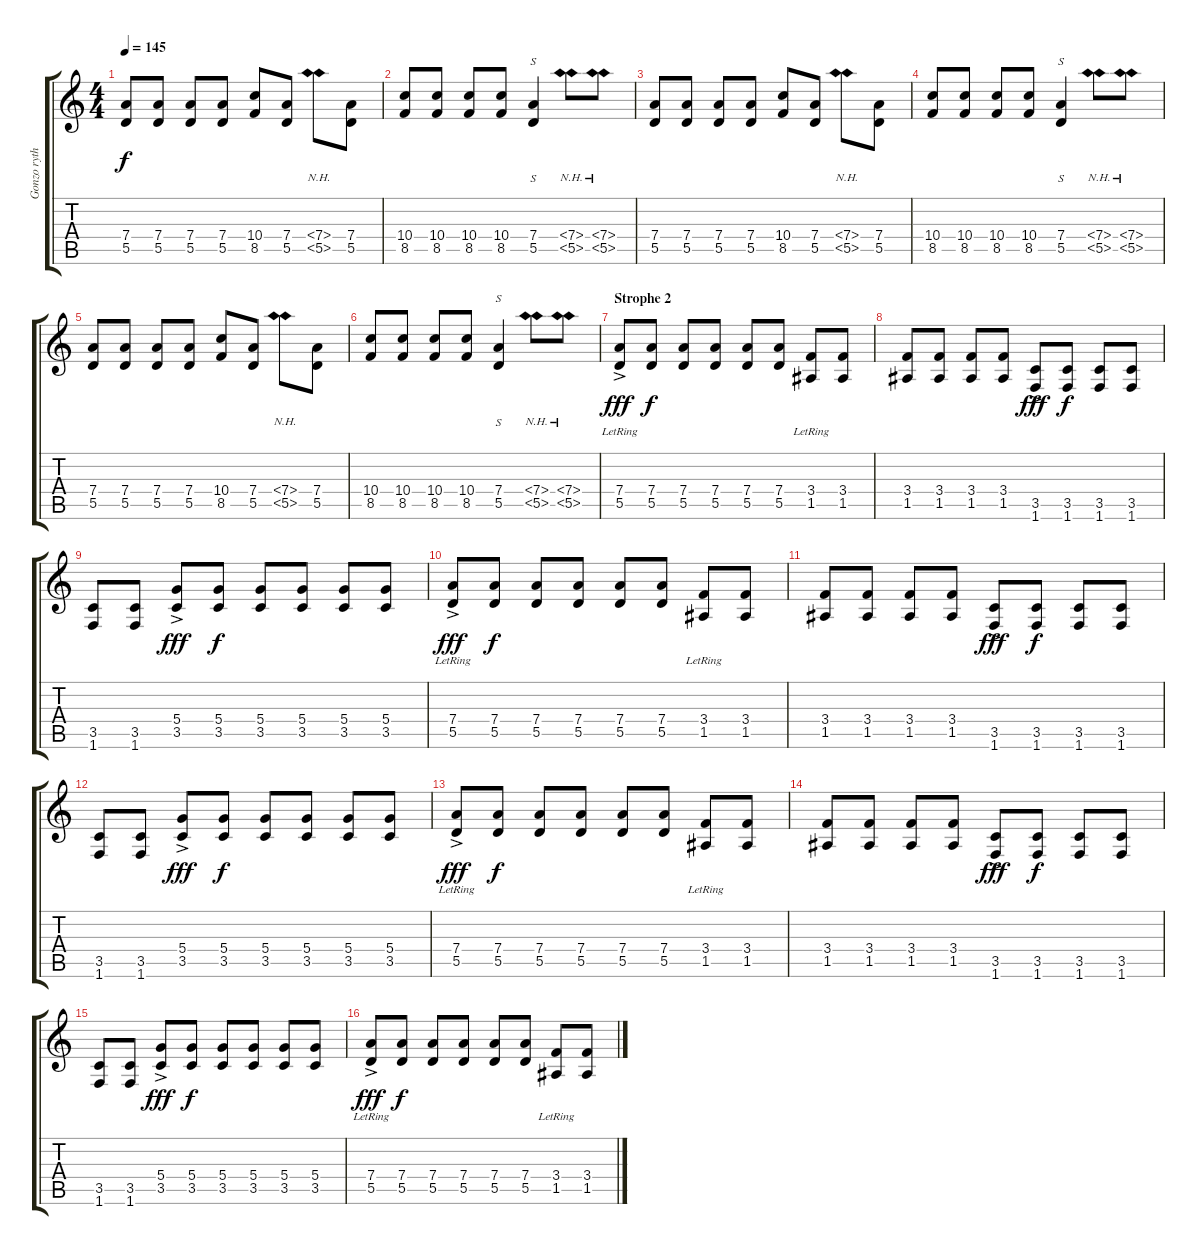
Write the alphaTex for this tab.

\track ("Gonzo rythmguitar" "Gonzo ryth") {instrument distortionguitar}
\staff {score tabs}
\tuning (E4 B3 G3 D3 A2 E2) {hide}
\ts (4 4)
\tempo 145
\clef g2
\ks c
(7.4 5.5).8{dy f} (7.4 5.5).8 (7.4 5.5).8 (7.4 5.5).8 (10.4 8.5).8 (7.4 5.5).8 (7.4{nh} 5.5{nh}).8 (7.4 5.5).8 |
(10.4 8.5).8 (10.4 8.5).8 (10.4 8.5).8 (10.4 8.5).8 (7.4 5.5).4{s} (7.4{nh} 5.5{nh}).8 (7.4{nh} 5.5{nh}).8 |
(7.4 5.5).8 (7.4 5.5).8 (7.4 5.5).8 (7.4 5.5).8 (10.4 8.5).8 (7.4 5.5).8 (7.4{nh} 5.5{nh}).8 (7.4 5.5).8 |
(10.4 8.5).8 (10.4 8.5).8 (10.4 8.5).8 (10.4 8.5).8 (7.4 5.5).4{s} (7.4{nh} 5.5{nh}).8 (7.4{nh} 5.5{nh}).8 |
(7.4 5.5).8 (7.4 5.5).8 (7.4 5.5).8 (7.4 5.5).8 (10.4 8.5).8 (7.4 5.5).8 (7.4{nh} 5.5{nh}).8 (7.4 5.5).8 |
(10.4 8.5).8 (10.4 8.5).8 (10.4 8.5).8 (10.4 8.5).8 (7.4 5.5).4{s} (7.4{nh} 5.5{nh}).8 (7.4{nh} 5.5{nh}).8 |
\section ("" "Strophe 2")
(7.4 5.5{ac lr}).8{dy fff} (7.4 5.5).8{dy f} (7.4 5.5).8 (7.4 5.5).8 (7.4 5.5).8 (7.4 5.5).8 (3.4{lr} 1.5{lr}).8 (3.4 1.5).8 |
(3.4 1.5).8 (3.4 1.5).8 (3.4 1.5).8 (3.4 1.5).8 (3.5{ac} 1.6{ac}).8{dy fff} (3.5 1.6).8{dy f} (3.5 1.6).8 (3.5 1.6).8 |
(3.5 1.6).8 (3.5 1.6).8 (5.4{ac} 3.5).8{dy fff} (5.4 3.5).8{dy f} (5.4 3.5).8 (5.4 3.5).8 (5.4 3.5).8 (5.4 3.5).8 |
(7.4 5.5{ac lr}).8{dy fff} (7.4 5.5).8{dy f} (7.4 5.5).8 (7.4 5.5).8 (7.4 5.5).8 (7.4 5.5).8 (3.4{lr} 1.5{lr}).8 (3.4 1.5).8 |
(3.4 1.5).8 (3.4 1.5).8 (3.4 1.5).8 (3.4 1.5).8 (3.5{ac} 1.6{ac}).8{dy fff} (3.5 1.6).8{dy f} (3.5 1.6).8 (3.5 1.6).8 |
(3.5 1.6).8 (3.5 1.6).8 (5.4{ac} 3.5).8{dy fff} (5.4 3.5).8{dy f} (5.4 3.5).8 (5.4 3.5).8 (5.4 3.5).8 (5.4 3.5).8 |
(7.4 5.5{ac lr}).8{dy fff} (7.4 5.5).8{dy f} (7.4 5.5).8 (7.4 5.5).8 (7.4 5.5).8 (7.4 5.5).8 (3.4{lr} 1.5{lr}).8 (3.4 1.5).8 |
(3.4 1.5).8 (3.4 1.5).8 (3.4 1.5).8 (3.4 1.5).8 (3.5{ac} 1.6{ac}).8{dy fff} (3.5 1.6).8{dy f} (3.5 1.6).8 (3.5 1.6).8 |
(3.5 1.6).8 (3.5 1.6).8 (5.4{ac} 3.5).8{dy fff} (5.4 3.5).8{dy f} (5.4 3.5).8 (5.4 3.5).8 (5.4 3.5).8 (5.4 3.5).8 |
(7.4 5.5{ac lr}).8{dy fff} (7.4 5.5).8{dy f} (7.4 5.5).8 (7.4 5.5).8 (7.4 5.5).8 (7.4 5.5).8 (3.4{lr} 1.5{lr}).8 (3.4 1.5).8
